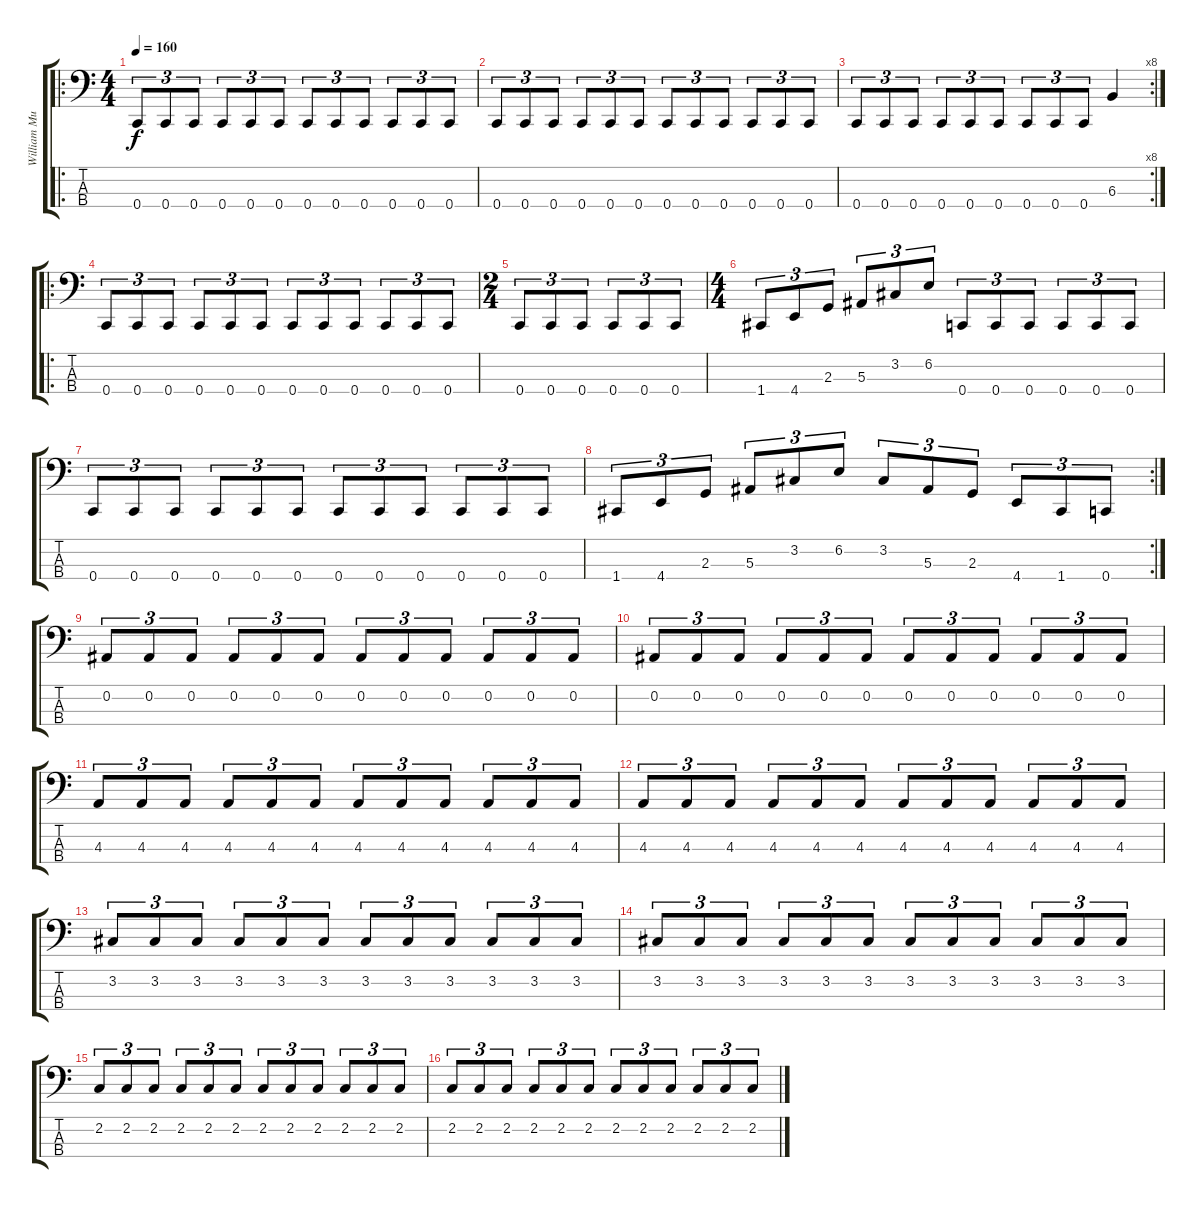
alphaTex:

\track ("William Murderface" "William Mu") {instrument electricbassfinger}
\staff {score tabs}
\tuning (Eb2 Bb1 F1 C1) {hide}
\ro
\ts (4 4)
\tempo 160
\clef f4
\ks c
0.4.8{tu (3 2) dy f instrument electricbassfinger} 0.4.8{tu (3 2)} 0.4.8{tu (3 2)} 0.4.8{tu (3 2)} 0.4.8{tu (3 2)} 0.4.8{tu (3 2)} 0.4.8{tu (3 2)} 0.4.8{tu (3 2)} 0.4.8{tu (3 2)} 0.4.8{tu (3 2)} 0.4.8{tu (3 2)} 0.4.8{tu (3 2)} |
0.4.8{tu (3 2)} 0.4.8{tu (3 2)} 0.4.8{tu (3 2)} 0.4.8{tu (3 2)} 0.4.8{tu (3 2)} 0.4.8{tu (3 2)} 0.4.8{tu (3 2)} 0.4.8{tu (3 2)} 0.4.8{tu (3 2)} 0.4.8{tu (3 2)} 0.4.8{tu (3 2)} 0.4.8{tu (3 2)} |
\rc 8
0.4.8{tu (3 2)} 0.4.8{tu (3 2)} 0.4.8{tu (3 2)} 0.4.8{tu (3 2)} 0.4.8{tu (3 2)} 0.4.8{tu (3 2)} 0.4.8{tu (3 2)} 0.4.8{tu (3 2)} 0.4.8{tu (3 2)} 6.3.4 |
\ro
0.4.8{tu (3 2)} 0.4.8{tu (3 2)} 0.4.8{tu (3 2)} 0.4.8{tu (3 2)} 0.4.8{tu (3 2)} 0.4.8{tu (3 2)} 0.4.8{tu (3 2)} 0.4.8{tu (3 2)} 0.4.8{tu (3 2)} 0.4.8{tu (3 2)} 0.4.8{tu (3 2)} 0.4.8{tu (3 2)} |
\ts (2 4)
0.4.8{tu (3 2)} 0.4.8{tu (3 2)} 0.4.8{tu (3 2)} 0.4.8{tu (3 2)} 0.4.8{tu (3 2)} 0.4.8{tu (3 2)} |
\ts (4 4)
1.4.8{tu (3 2)} 4.4.8{tu (3 2)} 2.3.8{tu (3 2)} 5.3.8{tu (3 2)} 3.2.8{tu (3 2)} 6.2.8{tu (3 2)} 0.4.8{tu (3 2)} 0.4.8{tu (3 2)} 0.4.8{tu (3 2)} 0.4.8{tu (3 2)} 0.4.8{tu (3 2)} 0.4.8{tu (3 2)} |
0.4.8{tu (3 2)} 0.4.8{tu (3 2)} 0.4.8{tu (3 2)} 0.4.8{tu (3 2)} 0.4.8{tu (3 2)} 0.4.8{tu (3 2)} 0.4.8{tu (3 2)} 0.4.8{tu (3 2)} 0.4.8{tu (3 2)} 0.4.8{tu (3 2)} 0.4.8{tu (3 2)} 0.4.8{tu (3 2)} |
\rc 2
1.4.8{tu (3 2)} 4.4.8{tu (3 2)} 2.3.8{tu (3 2)} 5.3.8{tu (3 2)} 3.2.8{tu (3 2)} 6.2.8{tu (3 2)} 3.2.8{tu (3 2)} 5.3.8{tu (3 2)} 2.3.8{tu (3 2)} 4.4.8{tu (3 2)} 1.4.8{tu (3 2)} 0.4.8{tu (3 2)} |
0.2.8{tu (3 2)} 0.2.8{tu (3 2)} 0.2.8{tu (3 2)} 0.2.8{tu (3 2)} 0.2.8{tu (3 2)} 0.2.8{tu (3 2)} 0.2.8{tu (3 2)} 0.2.8{tu (3 2)} 0.2.8{tu (3 2)} 0.2.8{tu (3 2)} 0.2.8{tu (3 2)} 0.2.8{tu (3 2)} |
0.2.8{tu (3 2)} 0.2.8{tu (3 2)} 0.2.8{tu (3 2)} 0.2.8{tu (3 2)} 0.2.8{tu (3 2)} 0.2.8{tu (3 2)} 0.2.8{tu (3 2)} 0.2.8{tu (3 2)} 0.2.8{tu (3 2)} 0.2.8{tu (3 2)} 0.2.8{tu (3 2)} 0.2.8{tu (3 2)} |
4.3.8{tu (3 2)} 4.3.8{tu (3 2)} 4.3.8{tu (3 2)} 4.3.8{tu (3 2)} 4.3.8{tu (3 2)} 4.3.8{tu (3 2)} 4.3.8{tu (3 2)} 4.3.8{tu (3 2)} 4.3.8{tu (3 2)} 4.3.8{tu (3 2)} 4.3.8{tu (3 2)} 4.3.8{tu (3 2)} |
4.3.8{tu (3 2)} 4.3.8{tu (3 2)} 4.3.8{tu (3 2)} 4.3.8{tu (3 2)} 4.3.8{tu (3 2)} 4.3.8{tu (3 2)} 4.3.8{tu (3 2)} 4.3.8{tu (3 2)} 4.3.8{tu (3 2)} 4.3.8{tu (3 2)} 4.3.8{tu (3 2)} 4.3.8{tu (3 2)} |
3.2.8{tu (3 2)} 3.2.8{tu (3 2)} 3.2.8{tu (3 2)} 3.2.8{tu (3 2)} 3.2.8{tu (3 2)} 3.2.8{tu (3 2)} 3.2.8{tu (3 2)} 3.2.8{tu (3 2)} 3.2.8{tu (3 2)} 3.2.8{tu (3 2)} 3.2.8{tu (3 2)} 3.2.8{tu (3 2)} |
3.2.8{tu (3 2)} 3.2.8{tu (3 2)} 3.2.8{tu (3 2)} 3.2.8{tu (3 2)} 3.2.8{tu (3 2)} 3.2.8{tu (3 2)} 3.2.8{tu (3 2)} 3.2.8{tu (3 2)} 3.2.8{tu (3 2)} 3.2.8{tu (3 2)} 3.2.8{tu (3 2)} 3.2.8{tu (3 2)} |
2.2.8{tu (3 2)} 2.2.8{tu (3 2)} 2.2.8{tu (3 2)} 2.2.8{tu (3 2)} 2.2.8{tu (3 2)} 2.2.8{tu (3 2)} 2.2.8{tu (3 2)} 2.2.8{tu (3 2)} 2.2.8{tu (3 2)} 2.2.8{tu (3 2)} 2.2.8{tu (3 2)} 2.2.8{tu (3 2)} |
2.2.8{tu (3 2)} 2.2.8{tu (3 2)} 2.2.8{tu (3 2)} 2.2.8{tu (3 2)} 2.2.8{tu (3 2)} 2.2.8{tu (3 2)} 2.2.8{tu (3 2)} 2.2.8{tu (3 2)} 2.2.8{tu (3 2)} 2.2.8{tu (3 2)} 2.2.8{tu (3 2)} 2.2.8{tu (3 2)}
